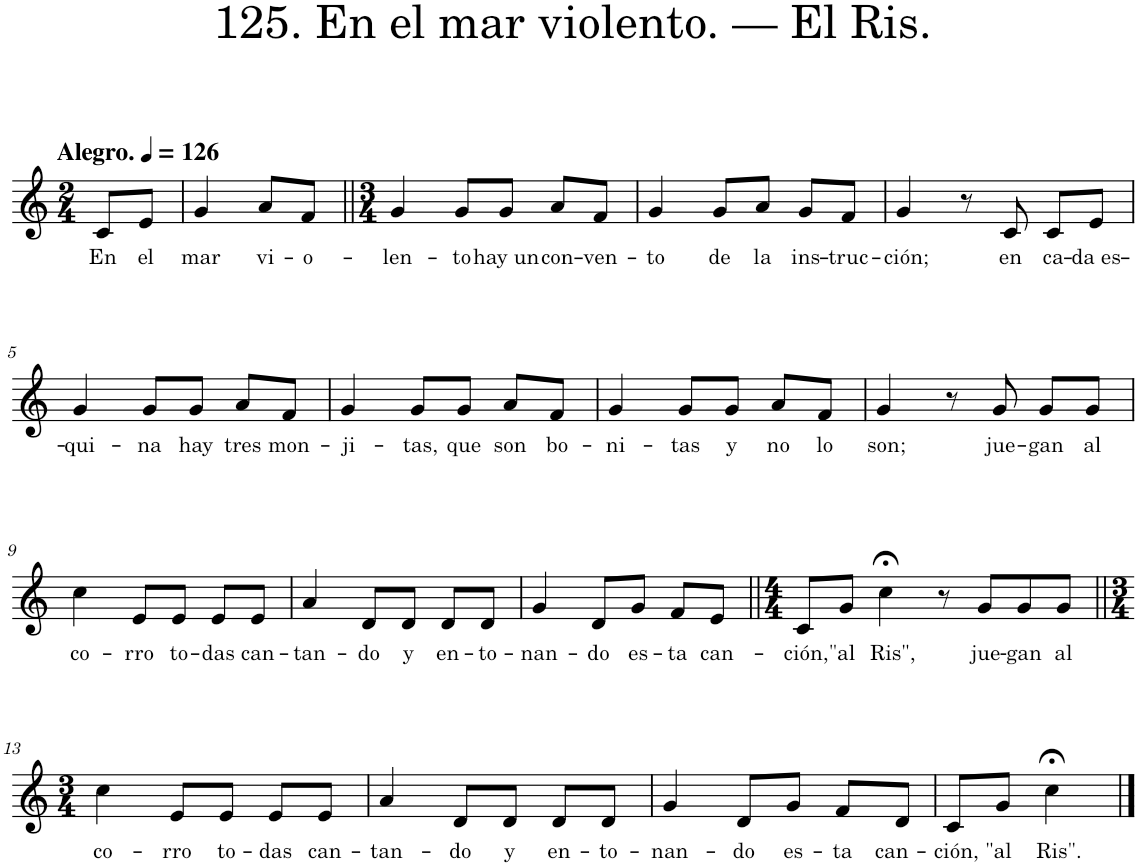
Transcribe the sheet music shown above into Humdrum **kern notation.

**kern	**text
*part1	*part1
*staff1	*staff1
*I"Piano	*
*I'Pno.	*
*clefG2	*
*k[]	*
*M2/4	*
*MM126	*
=	=
!LO:TX:a:B:t=Alegro.	!
!	!LO:LY:b
8c/L	En
!	!LO:LY:b
8e/J	el
=1	=1
!	!LO:LY:b
4g/	mar
!	!LO:LY:b
8a/L	vi-
!	!LO:LY:b
8f/J	-o-
=2||	=2||
*M3/4	*
!	!LO:LY:b
4g/	-len-
!	!LO:LY:b
8g/L	-to
!	!LO:LY:b
8g/J	hay un
!	!LO:LY:b
8a/L	con-
!	!LO:LY:b
8f/J	-ven-
=3	=3
!	!LO:LY:b
4g/	-to
!	!LO:LY:b
8g/L	de
!	!LO:LY:b
8a/J	la
!	!LO:LY:b
8g/L	ins-
!	!LO:LY:b
8f/J	-truc-
=4	=4
!	!LO:LY:b
4g/	-ción;
8r	.
!	!LO:LY:b
8c/	en
!	!LO:LY:b
8c/L	ca-
!	!LO:LY:b
8e/J	-da es-
!!LO:LB:g=z
=5	=5
!	!LO:LY:b
4g/	-qui-
!	!LO:LY:b
8g/L	-na
!	!LO:LY:b
8g/J	hay
!	!LO:LY:b
8a/L	tres
!	!LO:LY:b
8f/J	mon-
=6	=6
!	!LO:LY:b
4g/	-ji-
!	!LO:LY:b
8g/L	-tas,
!	!LO:LY:b
8g/J	que
!	!LO:LY:b
8a/L	son
!	!LO:LY:b
8f/J	bo-
=7	=7
!	!LO:LY:b
4g/	-ni-
!	!LO:LY:b
8g/L	-tas
!	!LO:LY:b
8g/J	y
!	!LO:LY:b
8a/L	no
!	!LO:LY:b
8f/J	lo
=8	=8
!	!LO:LY:b
4g/	son;
8r	.
!	!LO:LY:b
8g/	jue-
!	!LO:LY:b
8g/L	-gan
!	!LO:LY:b
8g/J	al
!!LO:LB:g=z
=9	=9
!	!LO:LY:b
4cc\	co-
!	!LO:LY:b
8e/L	-rro
!	!LO:LY:b
8e/J	to-
!	!LO:LY:b
8e/L	-das
!	!LO:LY:b
8e/J	can-
=10	=10
!	!LO:LY:b
4a/	-tan-
!	!LO:LY:b
8d/L	-do
!	!LO:LY:b
8d/J	y
!	!LO:LY:b
8d/L	en-
!	!LO:LY:b
8d/J	-to-
=11	=11
!	!LO:LY:b
4g/	-nan-
!	!LO:LY:b
8d/L	-do
!	!LO:LY:b
8g/J	es-
!	!LO:LY:b
8f/L	-ta
!	!LO:LY:b
8e/J	can-
=12||	=12||
*M4/4	*
!	!LO:LY:b
8c/L	-ción,
!	!LO:LY:b
8g/J	"al
!	!LO:LY:b
4cc;<\	Ris",
8r	.
!	!LO:LY:b
8g/L	jue-
!	!LO:LY:b
8g/	-gan
!	!LO:LY:b
8g/J	al
!!LO:LB:g=z
=13||	=13||
*M3/4	*
!	!LO:LY:b
4cc\	co-
!	!LO:LY:b
8e/L	-rro
!	!LO:LY:b
8e/J	to-
!	!LO:LY:b
8e/L	-das
!	!LO:LY:b
8e/J	can-
=14	=14
!	!LO:LY:b
4a/	-tan-
!	!LO:LY:b
8d/L	-do
!	!LO:LY:b
8d/J	y
!	!LO:LY:b
8d/L	en-
!	!LO:LY:b
8d/J	-to-
=15	=15
!	!LO:LY:b
4g/	-nan-
!	!LO:LY:b
8d/L	-do
!	!LO:LY:b
8g/J	es-
!	!LO:LY:b
8f/L	-ta
!	!LO:LY:b
8e/J	can-
=16	=16
!	!LO:LY:b
8c/L	-ción,
!	!LO:LY:b
8g/J	"al
!	!LO:LY:b
4cc;<\	Ris".
==	==
*-	*-
